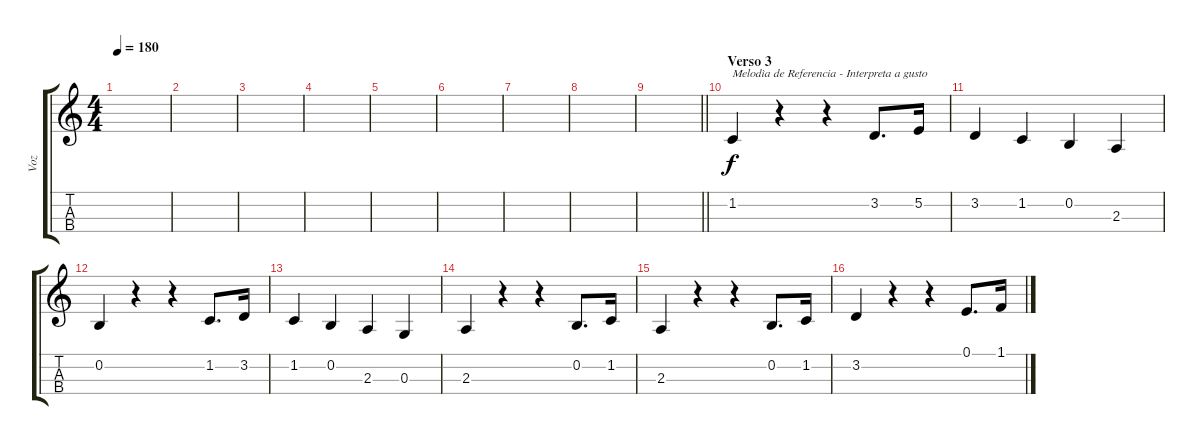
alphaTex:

\track ("Voz" "Voz") {instrument whistle}
\staff {score tabs}
\tuning (E4 B3 G3 D3) {hide}
\ts (4 4)
\tempo 180
\clef g2
\ks c
|
|
|
|
|
|
|
|
\barLineRight lightlight
|
\section ("" "Verso 3")
1.2.4{txt "Melodìa de Referencia - Interpreta a gusto"} r.4 r.4 3.2.8{d} 5.2.16 |
3.2.4 1.2.4 0.2.4 2.3.4 |
0.2.4 r.4 r.4 1.2.8{d} 3.2.16 |
1.2.4 0.2.4 2.3.4 0.3.4 |
2.3.4 r.4 r.4 0.2.8{d} 1.2.16 |
2.3.4 r.4 r.4 0.2.8{d} 1.2.16 |
3.2.4 r.4 r.4 0.1.8{d} 1.1.16
